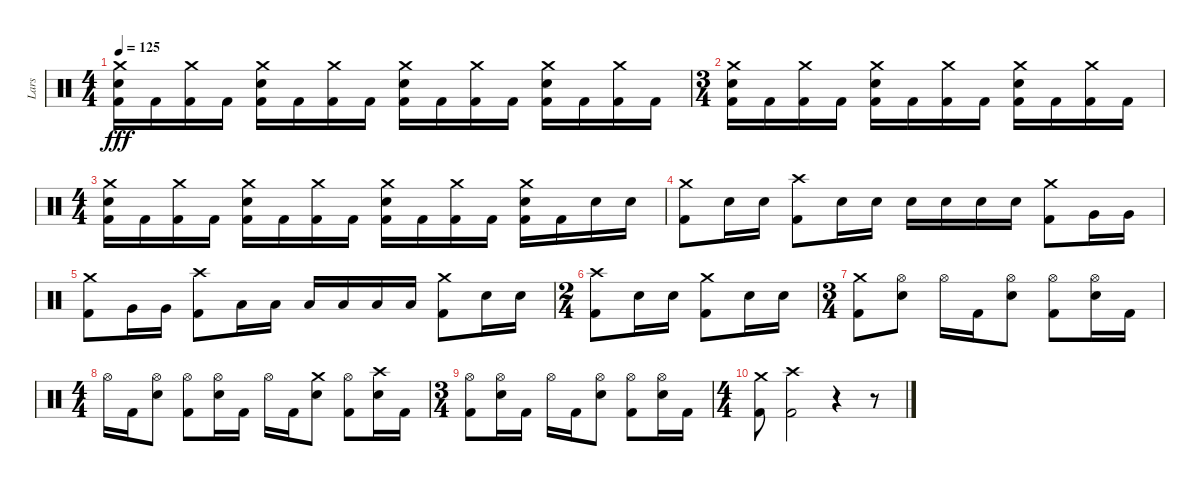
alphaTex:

\track ("Lars" "Lars") {instrument percussion}
\staff {score}
\articulation defaults
\ts (4 4)
\tempo 125
\clef neutral
\ks c
("Crash medium (hit)" "Electric Snare (hit)" "Kick (hit) 2").16{dy fff} "Kick (hit) 2".16 ("Crash medium (hit)" "Kick (hit) 2").16 "Kick (hit) 2".16 ("Crash medium (hit)" "Electric Snare (hit)" "Kick (hit) 2").16 "Kick (hit) 2".16 ("Crash medium (hit)" "Kick (hit) 2").16 "Kick (hit) 2".16 ("Crash medium (hit)" "Electric Snare (hit)" "Kick (hit) 2").16 "Kick (hit) 2".16 ("Crash medium (hit)" "Kick (hit) 2").16 "Kick (hit) 2".16 ("Crash medium (hit)" "Electric Snare (hit)" "Kick (hit) 2").16 "Kick (hit) 2".16 ("Crash medium (hit)" "Kick (hit) 2").16 "Kick (hit) 2".16 |
\ts (3 4)
("Crash medium (hit)" "Electric Snare (hit)" "Kick (hit) 2").16 "Kick (hit) 2".16 ("Crash medium (hit)" "Kick (hit) 2").16 "Kick (hit) 2".16 ("Crash medium (hit)" "Electric Snare (hit)" "Kick (hit) 2").16 "Kick (hit) 2".16 ("Crash medium (hit)" "Kick (hit) 2").16 "Kick (hit) 2".16 ("Crash medium (hit)" "Electric Snare (hit)" "Kick (hit) 2").16 "Kick (hit) 2".16 ("Crash medium (hit)" "Kick (hit) 2").16 "Kick (hit) 2".16 |
\ts (4 4)
("Crash medium (hit)" "Electric Snare (hit)" "Kick (hit) 2").16 "Kick (hit) 2".16 ("Crash medium (hit)" "Kick (hit) 2").16 "Kick (hit) 2".16 ("Crash medium (hit)" "Electric Snare (hit)" "Kick (hit) 2").16 "Kick (hit) 2".16 ("Crash medium (hit)" "Kick (hit) 2").16 "Kick (hit) 2".16 ("Crash medium (hit)" "Electric Snare (hit)" "Kick (hit) 2").16 "Kick (hit) 2".16 ("Crash medium (hit)" "Kick (hit) 2").16 "Kick (hit) 2".16 ("Crash medium (hit)" "Electric Snare (hit)" "Kick (hit) 2").16 "Kick (hit) 2".16 "Electric Snare (hit)".16 "Electric Snare (hit)".16 |
("Crash medium (hit)" "Kick (hit) 2").8 "Electric Snare (hit)".16 "Electric Snare (hit)".16 ("Crash high (hit)" "Kick (hit) 2").8 "Electric Snare (hit)".16 "Electric Snare (hit)".16 "Electric Snare (hit)".16 "Electric Snare (hit)".16 "Electric Snare (hit)".16 "Electric Snare (hit)".16 ("Crash medium (hit)" "Kick (hit) 2").8 "Very Low Tom (hit)".16 "Very Low Tom (hit)".16 |
("Crash medium (hit)" "Kick (hit) 2").8 "Very Low Tom (hit)".16 "Very Low Tom (hit)".16 ("Crash high (hit)" "Kick (hit) 2").8 "Low Tom (hit)".16 "Low Tom (hit)".16 "Low Tom (hit)".16 "Low Tom (hit)".16 "Low Tom (hit)".16 "Low Tom (hit)".16 ("Crash medium (hit)" "Kick (hit) 2").8 "Electric Snare (hit)".16 "Electric Snare (hit)".16 |
\ts (2 4)
("Crash high (hit)" "Kick (hit) 2").8 "Electric Snare (hit)".16 "Electric Snare (hit)".16 ("Crash medium (hit)" "Kick (hit) 2").8 "Electric Snare (hit)".16 "Electric Snare (hit)".16 |
\ts (3 4)
("Crash medium (hit)" "Kick (hit) 2").8 ("Hi-Hat (open)" "Electric Snare (hit)").8 "Hi-Hat (open)".16 "Kick (hit) 2".16 ("Hi-Hat (open)" "Electric Snare (hit)").8 ("Hi-Hat (open)" "Kick (hit) 2").8 ("Hi-Hat (open)" "Electric Snare (hit)").16 "Kick (hit) 2".16 |
\ts (4 4)
"Hi-Hat (open)".16 "Kick (hit) 2".16 ("Hi-Hat (open)" "Electric Snare (hit)").8 ("Hi-Hat (open)" "Kick (hit) 2").8 ("Hi-Hat (open)" "Electric Snare (hit)").16 "Kick (hit) 2".16 "Hi-Hat (open)".16 "Kick (hit) 2".16 ("Crash medium (hit)" "Electric Snare (hit)").8 ("Hi-Hat (open)" "Kick (hit) 2").8 ("Crash high (hit)" "Electric Snare (hit)").16 "Kick (hit) 2".16 |
\ts (3 4)
("Hi-Hat (open)" "Kick (hit) 2").8 ("Hi-Hat (open)" "Electric Snare (hit)").16 "Kick (hit) 2".16 "Hi-Hat (open)".16 "Kick (hit) 2".16 ("Hi-Hat (open)" "Electric Snare (hit)").8 ("Hi-Hat (open)" "Kick (hit) 2").8 ("Hi-Hat (open)" "Electric Snare (hit)").16 "Kick (hit) 2".16 |
\ts (4 4)
("Crash medium (hit)" "Kick (hit) 2").8 ("Crash high (hit)" "Kick (hit) 2").2 r.4 r.8
